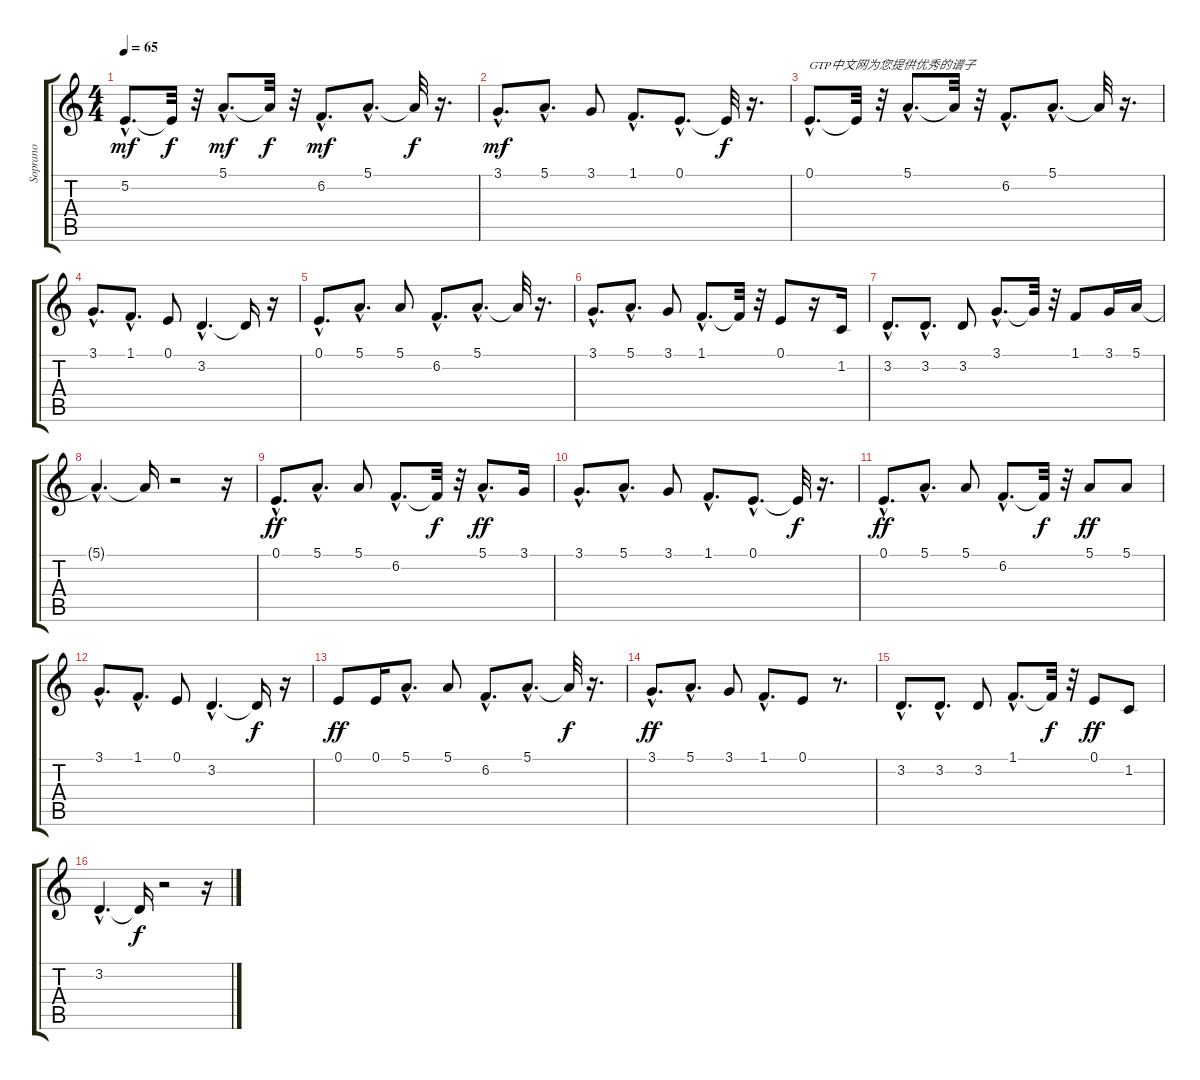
\track ("Soprano" "Soprano") {instrument synthvoice}
\staff {score tabs}
\tuning (E4 B3 G3 D3 A2 E2) {hide}
\ts (4 4)
\tempo 65
\clef g2
\ks c
5.2{hac}.8{d dy mf instrument synthvoice} 5.2{t}.32{dy f} r.32 5.1{hac}.8{d dy mf} 5.1{t}.32{dy f} r.32 6.2{hac}.8{d dy mf} 5.1{hac}.8{d} 5.1{t}.32{dy f} r.16{d} |
3.1{hac}.8{d dy mf} 5.1{hac}.8{d} 3.1.8 1.1{hac}.8{d} 0.1{hac}.8{d} 0.1{t}.32{dy f} r.16{d} |
0.1{hac}.8{d txt "GTP中文网为您提供优秀的谱子"} 0.1{t}.32 r.32 5.1{hac}.8{d} 5.1{t}.32 r.32 6.2{hac}.8{d} 5.1{hac}.8{d} 5.1{t}.32 r.16{d} |
3.1{hac}.8{d} 1.1{hac}.8{d} 0.1.8 3.2{hac}.4{d} 3.2{t}.16 r.16 |
0.1{hac}.8{d} 5.1{hac}.8{d} 5.1.8 6.2{hac}.8{d} 5.1{hac}.8{d} 5.1{t}.32 r.16{d} |
3.1{hac}.8{d} 5.1{hac}.8{d} 3.1.8 1.1{hac}.8{d} 1.1{t}.32 r.32 0.1.8 r.16 1.2.16 |
3.2{hac}.8{d} 3.2{hac}.8{d} 3.2.8 3.1{hac}.8{d} 3.1{t}.32 r.32 1.1.8 3.1.16 5.1.16 |
5.1{hac t}.4{d} 5.1{t}.16 r.2 r.16 |
0.1{hac}.8{d dy ff volume 14} 5.1{hac}.8{d} 5.1.8 6.2{hac}.8{d} 6.2{t}.32{dy f} r.32 5.1{hac}.8{d dy ff} 3.1.16 |
3.1{hac}.8{d} 5.1{hac}.8{d} 3.1.8 1.1{hac}.8{d} 0.1{hac}.8{d} 0.1{t}.32{dy f} r.16{d} |
0.1{hac}.8{d dy ff} 5.1{hac}.8{d} 5.1.8 6.2{hac}.8{d} 6.2{t}.32{dy f} r.32 5.1.8{dy ff} 5.1.8 |
3.1{hac}.8{d} 1.1{hac}.8{d} 0.1.8 3.2{hac}.4{d} 3.2{t}.16{dy f} r.16 |
0.1.8{dy ff} 0.1.16 5.1{hac}.8{d} 5.1.8 6.2{hac}.8{d} 5.1{hac}.8{d} 5.1{t}.32{dy f} r.16{d} |
3.1{hac}.8{d dy ff} 5.1{hac}.8{d} 3.1.8 1.1{hac}.8{d} 0.1.8 r.8{d} |
3.2{hac}.8{d} 3.2{hac}.8{d} 3.2.8 1.1{hac}.8{d} 1.1{t}.32{dy f} r.32 0.1.8{dy ff} 1.2.8 |
3.2{hac}.4{d} 3.2{t}.16{dy f} r.2 r.16
